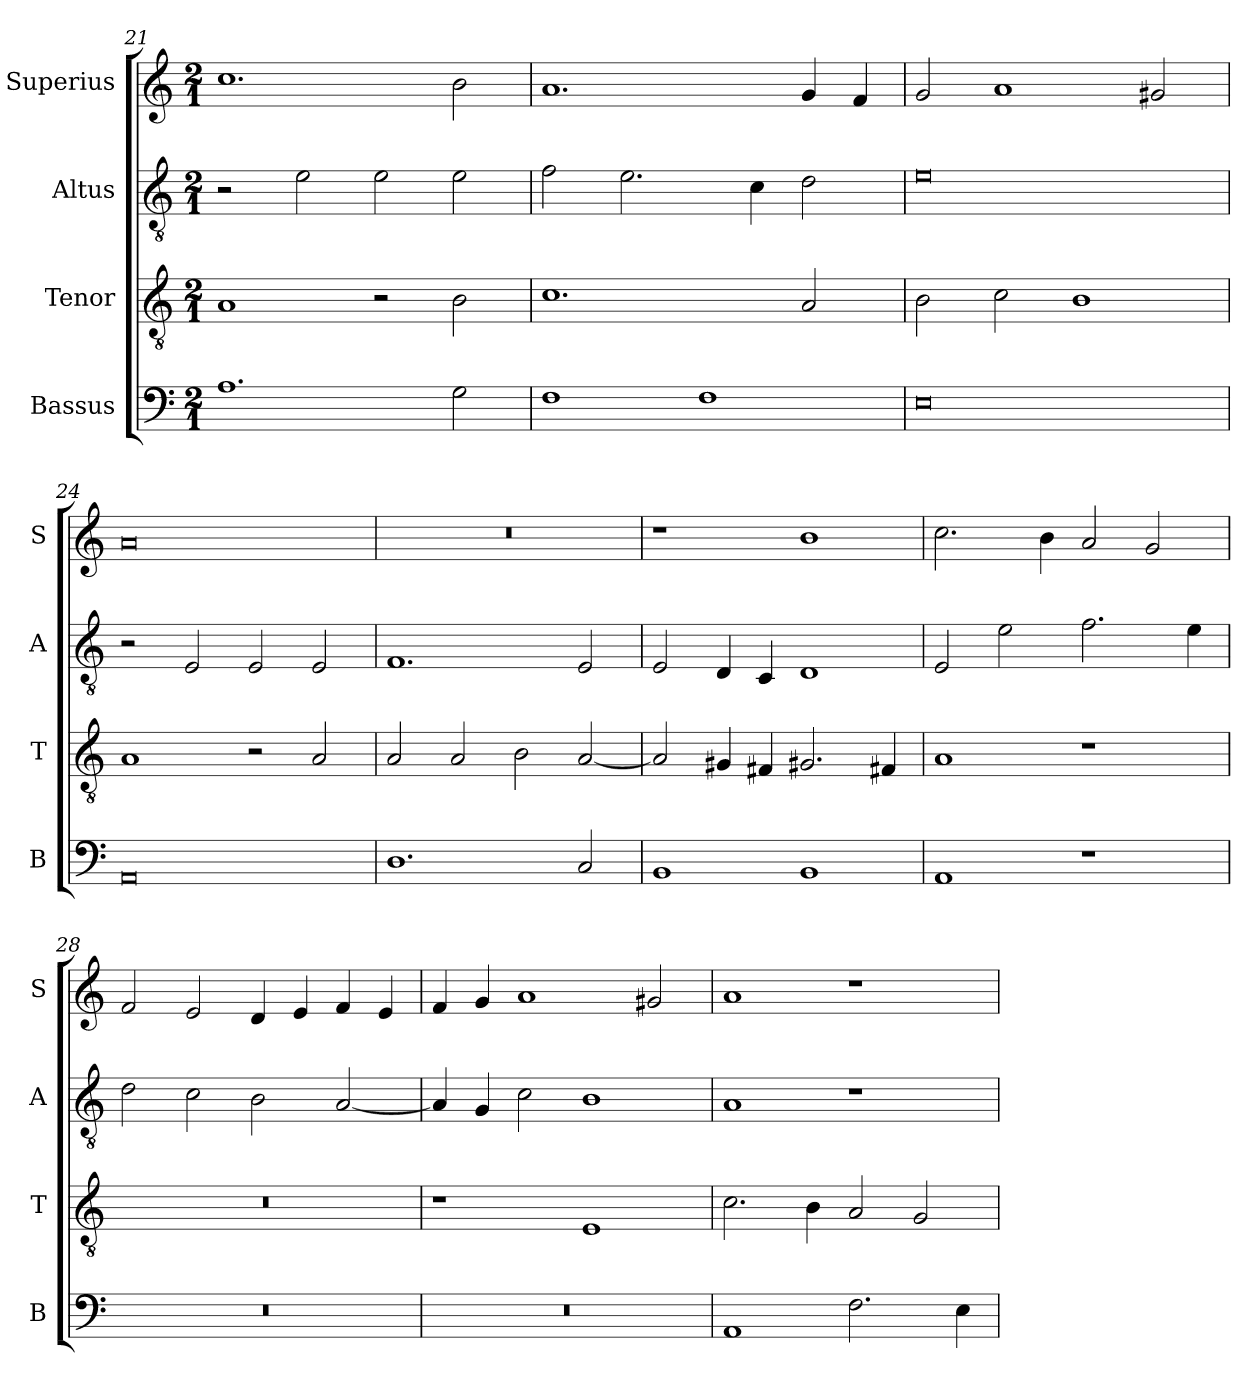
**kern	**kern	**kern	**kern
*part4	*part3	*part2	*part1
*staff4	*staff3	*staff2	*staff1
*I"Bassus	*I"Tenor	*I"Altus	*I"Superius
*I'B	*I'T	*I'A	*I'S
*clefF4	*clefGv2	*clefGv2	*clefG2
*k[]	*k[]	*k[]	*k[]
*M2/1	*M2/1	*M2/1	*M2/1
=21	=21	=21	=21
1.A	1A	2r	1.cc
.	.	2e\	.
.	2r	2e\	.
2G\	2B\	2e\	2b\
=22	=22	=22	=22
1F	1.c	2f\	1.a
.	.	2.e\	.
1F	.	.	.
.	.	4c\	.
.	2A/	2d\	4g/
.	.	.	4f/
=23	=23	=23	=23
0E	2B\	0e	2g/
.	2c\	.	1a
.	1B	.	.
.	.	.	2g#X/
=24	=24	=24	=24
0AA	1A	2r	0a
.	.	2E/	.
.	2r	2E/	.
.	2A/	2E/	.
=25	=25	=25	=25
1.D	2A/	1.F	0r
.	2A/	.	.
.	2B\	.	.
2C/	[2A/	2E/	.
=26	=26	=26	=26
1BB	2A/]	2E/	1r
.	4G#X/	4D/	.
.	4F#X/	4C/	.
1BB	2.G#X/	1D	1b
.	4F#X/	.	.
=27	=27	=27	=27
1AA	1A	2E/	2.cc\
.	.	2e\	.
.	.	.	4b\
1r	1r	2.f\	2a/
.	.	.	2g/
.	.	4e\	.
=28	=28	=28	=28
0r	0r	2d\	2f/
.	.	2c\	2e/
.	.	2B\	4d/
.	.	.	4e/
.	.	[2A/	4f/
.	.	.	4e/
=29	=29	=29	=29
0r	1r	4A/]	4f/
.	.	4G/	4g/
.	.	2c\	1a
.	1E	1B	.
.	.	.	2g#X/
=30	=30	=30	=30
1AA	2.c\	1A	1a
.	4B\	.	.
2.F\	2A/	1r	1r
.	2G/	.	.
4E\	.	.	.
=	=	=	=
*-	*-	*-	*-
